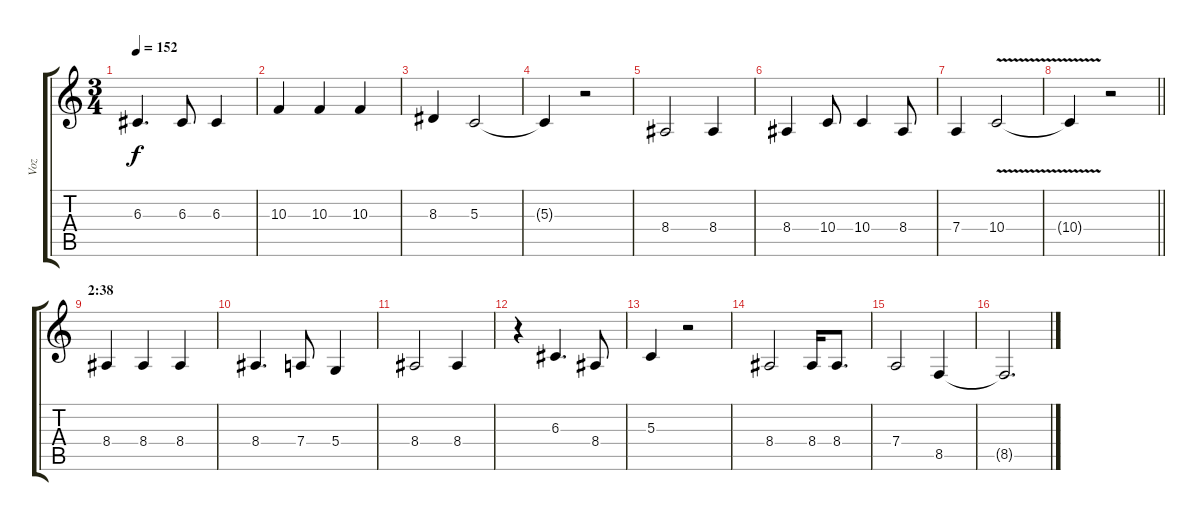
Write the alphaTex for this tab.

\track ("Voz" "Voz") {instrument baritonesax}
\staff {score tabs}
\tuning (E4 B3 G3 D3 A2 E2) {hide}
\ts (3 4)
\tempo 152
\clef g2
\ks c
6.3.4{d dy f} 6.3.8 6.3.4 |
10.3.4 10.3.4 10.3.4 |
8.3.4 5.3.2 |
5.3{t}.4 r.2 |
8.4.2 8.4.4 |
8.4.4 10.4.8 10.4.4 8.4.8 |
7.4.4 10.4{v}.2 |
\barLineRight lightlight
10.4{t}.4 r.2 |
\section ("" "2:38")
8.4.4 8.4.4 8.4.4 |
8.4.4{d} 7.4.8 5.4.4 |
8.4.2 8.4.4 |
r.4 6.3.4{d} 8.4.8 |
5.3.4 r.2 |
8.4.2 8.4.16 8.4.8{d} |
7.4.2 8.5.4 |
8.5{t}.2{d}
